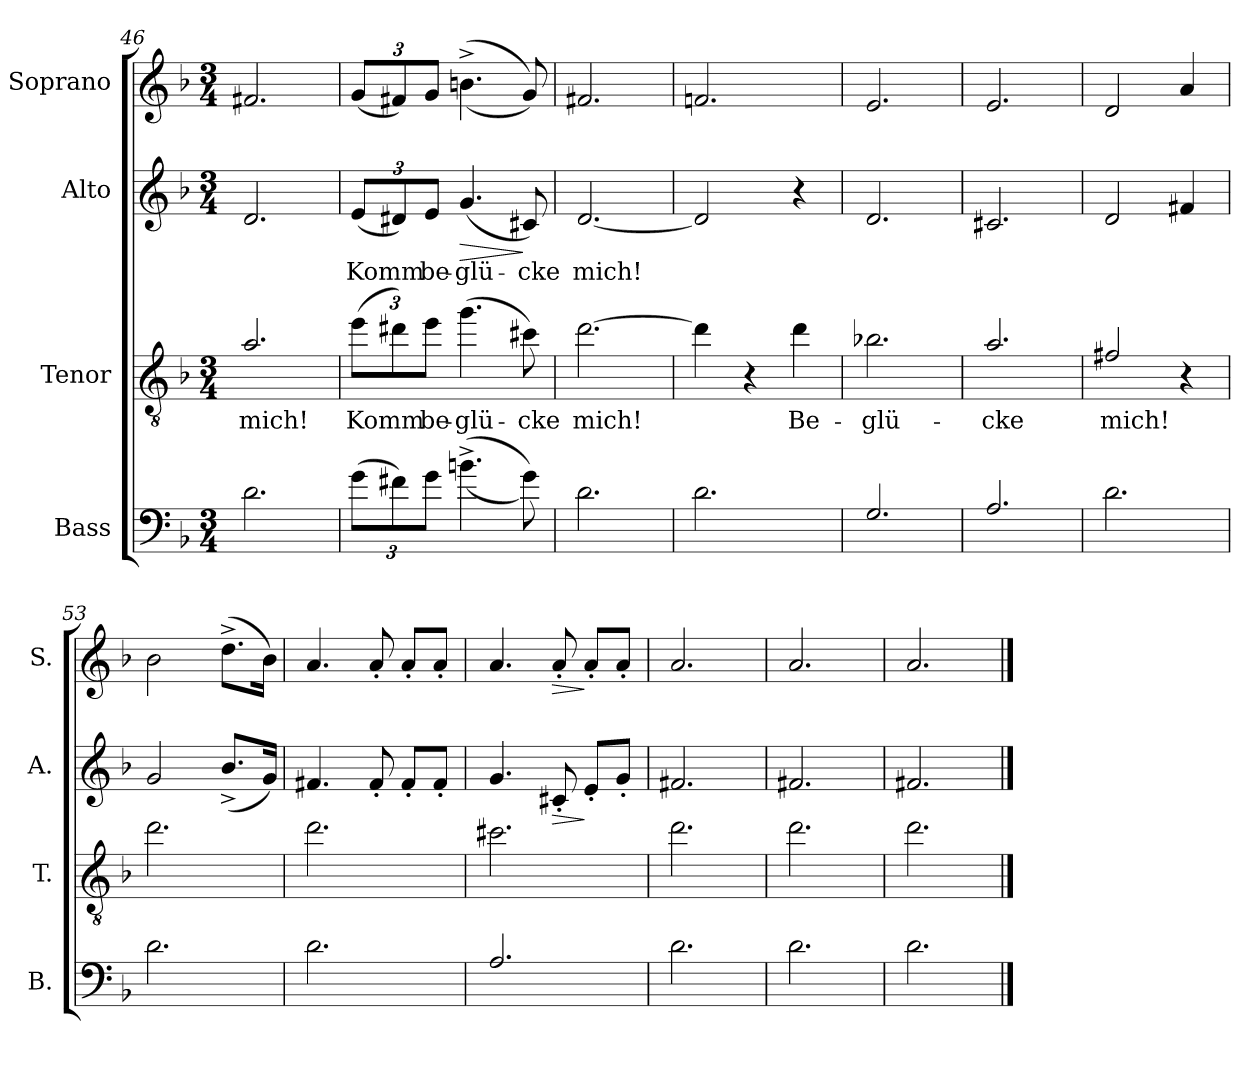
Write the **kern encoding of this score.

**kern	**kern	**text	**kern	**text	**dynam	**kern	**dynam
*part4	*part3	*part3	*part2	*part2	*part2	*part1	*part1
*staff4	*staff3	*staff3	*staff2	*staff2	*staff2	*staff1	*staff1
*I"Bass	*I"Tenor	*	*I"Alto	*	*	*I"Soprano	*
*I'B.	*I'T.	*	*I'A.	*	*	*I'S.	*
*clefF4	*clefGv2	*	*clefG2	*	*	*clefG2	*
*ITrd12c21	*ITrd8c14	*	*	*	*	*	*
*k[b-]	*k[b-]	*	*k[b-]	*	*	*k[b-]	*
*M3/4	*M3/4	*	*M3/4	*	*	*M3/4	*
=46	=46	=46	=46	=46	=46	=46	=46
!	!	!LO:LY:b	!	!	!	!	!
2.D\	2.A/	mich!	2.d/	.	.	2.f#X/	.
=47	=47	=47	=47	=47	=47	=47	=47
*Xbrackettup	*Xbrackettup	*	*	*	*	*	*
!	!	!LO:LY:b	!	!	!	!	!
*	*	*	*Xbrackettup	*	*	*	*
!	!	!	!	!LO:LY:a	!	!	!
*	*	*	*	*	*	*Xbrackettup	*
(>12G\L	(>12e\L	Komm	(<12e/L	Komm	.	(<12g/L	.
12F#X\)	12d#X\)	.	12d#X/)	.	.	12f#X/)	.
!	!	!LO:LY:b	!	!LO:LY:a	!	!	!
12G\J	12e\J	be-	12e/J	be-	.	12g/J	.
!	!	!LO:LY:b	!	!LO:LY:a	!LO:HP:b	!	!
(>(>4.Bn^\	(>4.g\	-glü-	(<4.g/	-glü-	>	(>(>4.bn^\	.
!	!	!LO:LY:b	!	!LO:LY:a	!	!	!
8G\))	8c#X\)	-cke	8c#X/)	-cke	]	8g/))	.
!!LO:LB:g=z
=48	=48	=48	=48	=48	=48	=48	=48
!	!	!LO:LY:b	!	!	!	!	!
2.D\	[2.d\	mich!	[2.d/	mich!	.	2.f#X/	.
=49	=49	=49	=49	=49	=49	=49	=49
2.D\	4d\]	.	2d/]	.	.	2.fn/	.
.	4r	.	.	.	.	.	.
!	!	!LO:LY:b	!	!	!	!	!
.	4d\	Be-	4r	.	.	.	.
=50	=50	=50	=50	=50	=50	=50	=50
!	!	!LO:LY:b	!	!	!	!	!
2.GG/	2.B-X\	-glü-	2.d/	.	.	2.e/	.
=51	=51	=51	=51	=51	=51	=51	=51
!	!	!LO:LY:b	!	!	!	!	!
2.AA/	2.A/	-cke	2.c#X/	.	.	2.e/	.
=52	=52	=52	=52	=52	=52	=52	=52
!	!	!LO:LY:b	!	!	!	!	!
2.D\	2F#X/	mich!	2d/	.	.	2d/	.
.	4r	.	4f#X/	.	.	4a/	.
=53	=53	=53	=53	=53	=53	=53	=53
2.D\	2.d\	.	2g/	.	.	2b-\	.
.	.	.	(<8.b-^/L	.	.	(>8.dd^\L	.
.	.	.	16g/Jk)	.	.	16b-\Jk)	.
=54	=54	=54	=54	=54	=54	=54	=54
2.D\	2.d\	.	4.f#X/	.	.	4.a/	.
.	.	.	8f#'/	.	.	8a'/	.
.	.	.	8f#'/L	.	.	8a'/L	.
.	.	.	8f#'/J	.	.	8a'/J	.
=55	=55	=55	=55	=55	=55	=55	=55
2.AA/	2.c#X\	.	4.g/	.	.	4.a/	.
!	!	!	!	!	!LO:HP:b	!	!LO:HP:b
.	.	.	8c#X'/	.	>	8a'/	>
.	.	.	8e'/L	.	]	8a'/L	]
.	.	.	8g'/J	.	.	8a'/J	.
=56	=56	=56	=56	=56	=56	=56	=56
2.D\	2.d\	.	2.f#X/	.	.	2.a/	.
=57	=57	=57	=57	=57	=57	=57	=57
2.D\	2.d\	.	2.f#X/	.	.	2.a/	.
=58	=58	=58	=58	=58	=58	=58	=58
2.D\	2.d\	.	2.f#X/	.	.	2.a/	.
==	==	==	==	==	==	==	==
*-	*-	*-	*-	*-	*-	*-	*-
